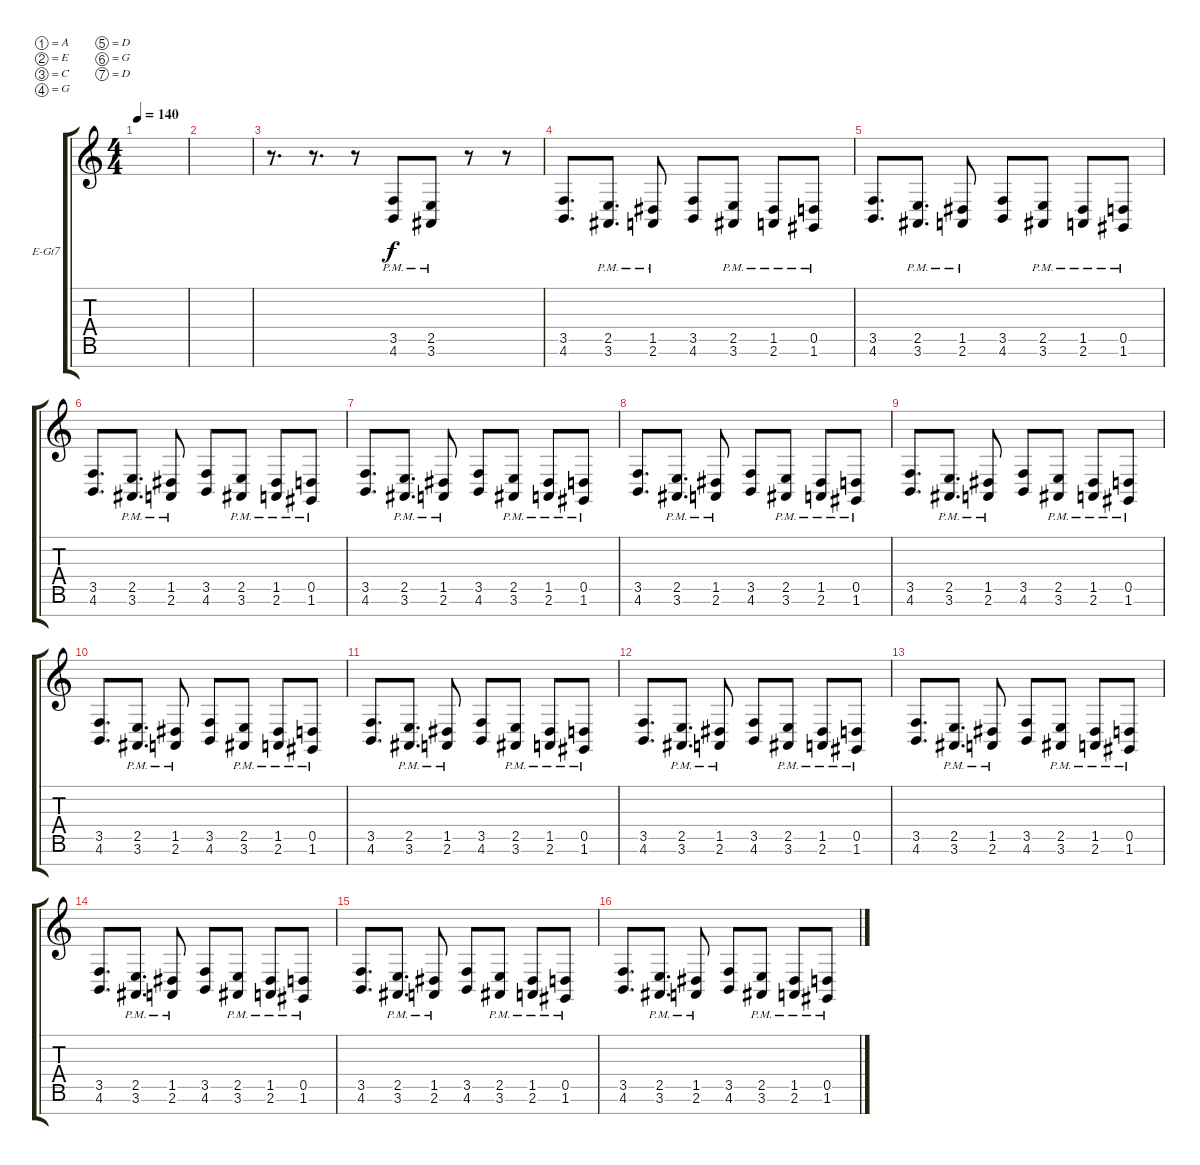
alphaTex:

\defaultSystemsLayout 4
\bracketExtendMode groupsimilarinstruments
\firstSystemTrackNameOrientation horizontal
\otherSystemsTrackNameOrientation horizontal
\track ("Electric Guitar" "E-Gt7") {instrument distortionguitar}
\staff {score tabs}
\tuning (A3 E3 C3 G2 D2 G1 D1)
\ts (4 4)
\tempo 140
\clef g2
\ks c
|
|
r.8{d} r.8{d} r.8 (4.6{pm} 3.5).8 (3.6{pm} 2.5{pm}).8 r.8 r.8 |
(4.6 3.5).8{d} (3.6{pm} 2.5{pm}).8{d} (2.6{pm} 1.5{pm}).8 (4.6 3.5).8 (3.6{pm} 2.5{pm}).8 (2.6{pm} 1.5{pm}).8 (1.6{pm} 0.5{pm}).8 |
(4.6 3.5).8{d} (3.6{pm} 2.5{pm}).8{d} (2.6{pm} 1.5{pm}).8 (4.6 3.5).8 (3.6{pm} 2.5{pm}).8 (2.6{pm} 1.5{pm}).8 (1.6{pm} 0.5{pm}).8 |
(4.6 3.5).8{d} (3.6{pm} 2.5{pm}).8{d} (2.6{pm} 1.5{pm}).8 (4.6 3.5).8 (3.6{pm} 2.5{pm}).8 (2.6{pm} 1.5{pm}).8 (1.6{pm} 0.5{pm}).8 |
(4.6 3.5).8{d} (3.6{pm} 2.5{pm}).8{d} (2.6{pm} 1.5{pm}).8 (4.6 3.5).8 (3.6{pm} 2.5{pm}).8 (2.6{pm} 1.5{pm}).8 (1.6{pm} 0.5{pm}).8 |
(4.6 3.5).8{d} (3.6{pm} 2.5{pm}).8{d} (2.6{pm} 1.5{pm}).8 (4.6 3.5).8 (3.6{pm} 2.5{pm}).8 (2.6{pm} 1.5{pm}).8 (1.6{pm} 0.5{pm}).8 |
(4.6 3.5).8{d} (3.6{pm} 2.5{pm}).8{d} (2.6{pm} 1.5{pm}).8 (4.6 3.5).8 (3.6{pm} 2.5{pm}).8 (2.6{pm} 1.5{pm}).8 (1.6{pm} 0.5{pm}).8 |
(4.6 3.5).8{d} (3.6{pm} 2.5{pm}).8{d} (2.6{pm} 1.5{pm}).8 (4.6 3.5).8 (3.6{pm} 2.5{pm}).8 (2.6{pm} 1.5{pm}).8 (1.6{pm} 0.5{pm}).8 |
(4.6 3.5).8{d} (3.6{pm} 2.5{pm}).8{d} (2.6{pm} 1.5{pm}).8 (4.6 3.5).8 (3.6{pm} 2.5{pm}).8 (2.6{pm} 1.5{pm}).8 (1.6{pm} 0.5{pm}).8 |
(4.6 3.5).8{d} (3.6{pm} 2.5{pm}).8{d} (2.6{pm} 1.5{pm}).8 (4.6 3.5).8 (3.6{pm} 2.5{pm}).8 (2.6{pm} 1.5{pm}).8 (1.6{pm} 0.5{pm}).8 |
(4.6 3.5).8{d} (3.6{pm} 2.5{pm}).8{d} (2.6{pm} 1.5{pm}).8 (4.6 3.5).8 (3.6{pm} 2.5{pm}).8 (2.6{pm} 1.5{pm}).8 (1.6{pm} 0.5{pm}).8 |
(4.6 3.5).8{d} (3.6{pm} 2.5{pm}).8{d} (2.6{pm} 1.5{pm}).8 (4.6 3.5).8 (3.6{pm} 2.5{pm}).8 (2.6{pm} 1.5{pm}).8 (1.6{pm} 0.5{pm}).8 |
(4.6 3.5).8{d} (3.6{pm} 2.5{pm}).8{d} (2.6{pm} 1.5{pm}).8 (4.6 3.5).8 (3.6{pm} 2.5{pm}).8 (2.6{pm} 1.5{pm}).8 (1.6{pm} 0.5{pm}).8 |
(4.6 3.5).8{d} (3.6{pm} 2.5{pm}).8{d} (2.6{pm} 1.5{pm}).8 (4.6 3.5).8 (3.6{pm} 2.5{pm}).8 (2.6{pm} 1.5{pm}).8 (1.6{pm} 0.5{pm}).8
